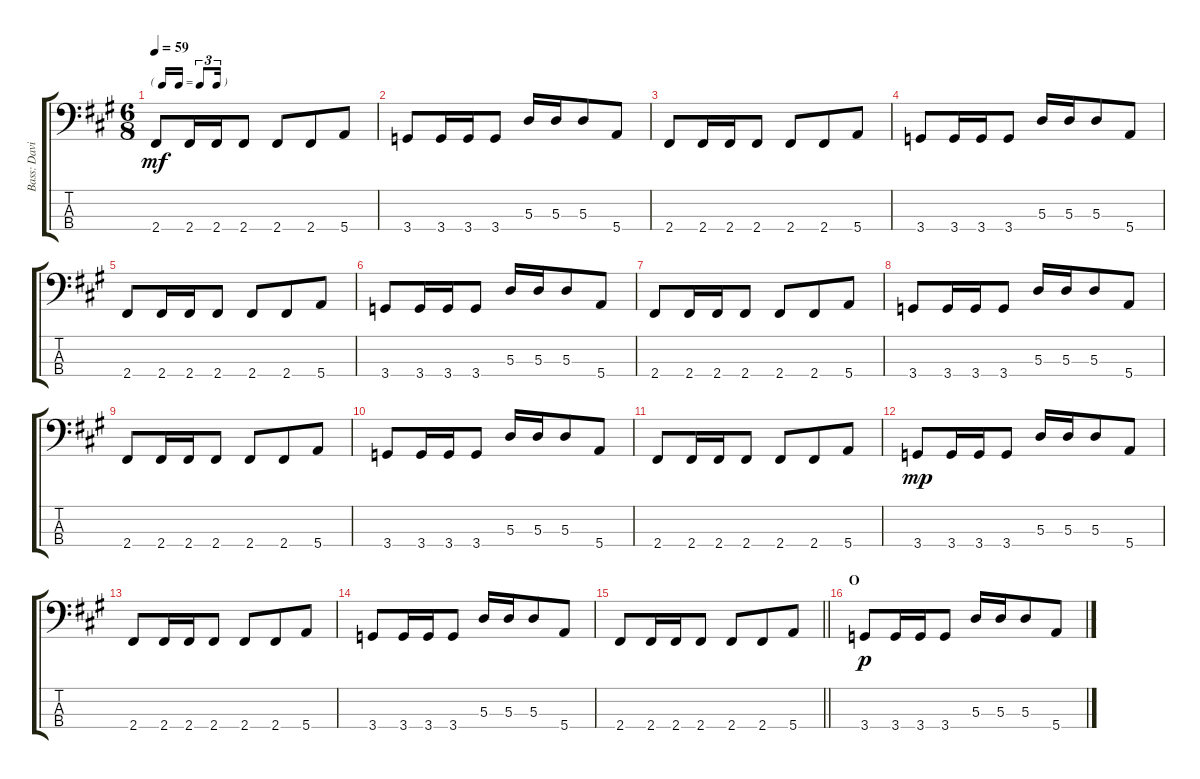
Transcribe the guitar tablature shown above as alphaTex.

\track ("Bass: David Gilmour" "Bass: Davi") {instrument synthbass2}
\staff {score tabs}
\tuning (G2 D2 A1 E1) {hide}
\ts (6 8)
\tf triplet16th
\tempo 59
\clef f4
\ks a
2.4.8{dy mf} 2.4.16 2.4.16 2.4.8 2.4.8 2.4.8 5.4.8 |
3.4.8 3.4.16 3.4.16 3.4.8 5.3.16 5.3.16 5.3.8 5.4.8 |
2.4.8 2.4.16 2.4.16 2.4.8 2.4.8 2.4.8 5.4.8 |
3.4.8 3.4.16 3.4.16 3.4.8 5.3.16 5.3.16 5.3.8 5.4.8 |
2.4.8 2.4.16 2.4.16 2.4.8 2.4.8 2.4.8 5.4.8 |
3.4.8 3.4.16 3.4.16 3.4.8 5.3.16 5.3.16 5.3.8 5.4.8 |
2.4.8 2.4.16 2.4.16 2.4.8 2.4.8 2.4.8 5.4.8 |
3.4.8 3.4.16 3.4.16 3.4.8 5.3.16 5.3.16 5.3.8 5.4.8 |
2.4.8 2.4.16 2.4.16 2.4.8 2.4.8 2.4.8 5.4.8 |
3.4.8 3.4.16 3.4.16 3.4.8 5.3.16 5.3.16 5.3.8 5.4.8 |
2.4.8 2.4.16 2.4.16 2.4.8 2.4.8 2.4.8 5.4.8 |
3.4.8{dy mp} 3.4.16 3.4.16 3.4.8 5.3.16 5.3.16 5.3.8 5.4.8 |
2.4.8 2.4.16 2.4.16 2.4.8 2.4.8 2.4.8 5.4.8 |
3.4.8 3.4.16 3.4.16 3.4.8 5.3.16 5.3.16 5.3.8 5.4.8 |
\barLineRight lightlight
2.4.8 2.4.16 2.4.16 2.4.8 2.4.8 2.4.8 5.4.8 |
\section ("" "O")
3.4.8{dy p} 3.4.16 3.4.16 3.4.8 5.3.16 5.3.16 5.3.8 5.4.8
